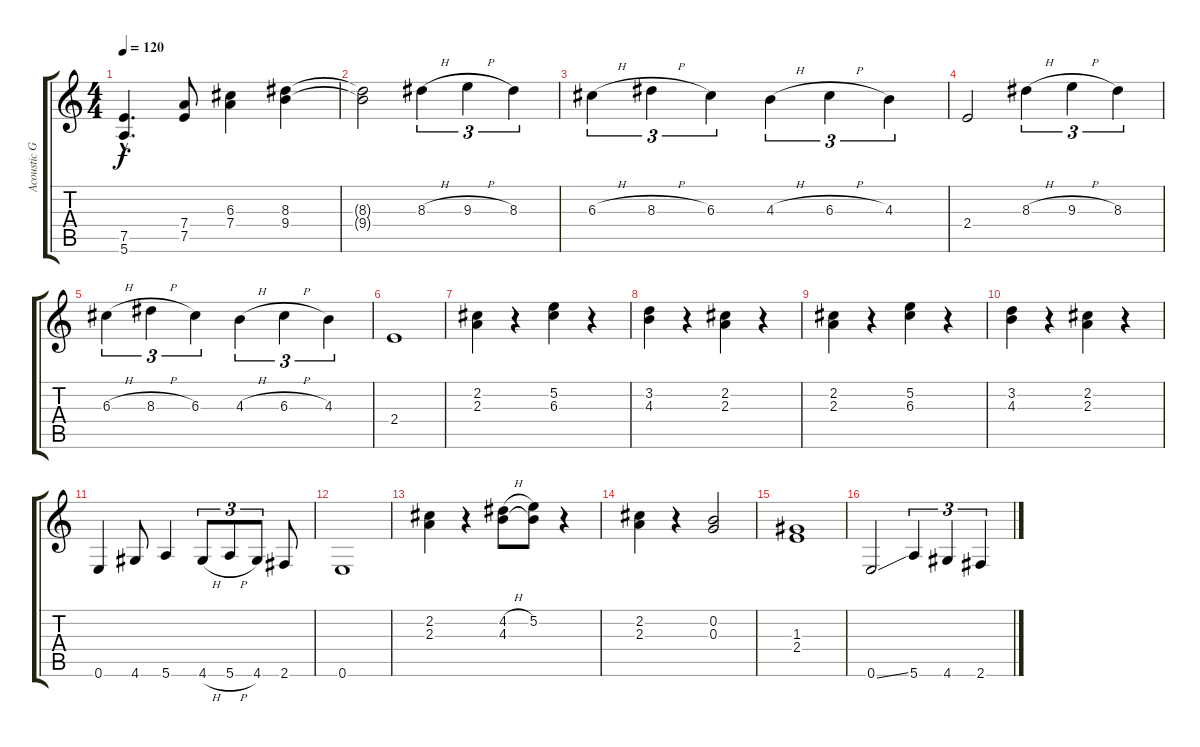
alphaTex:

\track ("Acoustic Guitar" "Acoustic G") {instrument acousticguitarnylon}
\staff {score tabs}
\tuning (E4 B3 G3 D3 A2 E2) {hide}
\ts (4 4)
\tempo 120
\clef g2
\ks c
(7.5{hac} 5.6{hac}).4{d dy f} (7.4 7.5).8 (6.3 7.4).4 (8.3 9.4).4 |
(8.3{t} 9.4{t}).2 8.3{h}.4{tu (3 2)} 9.3{h}.4{tu (3 2)} 8.3.4{tu (3 2)} |
6.3{h}.4{tu (3 2)} 8.3{h}.4{tu (3 2)} 6.3.4{tu (3 2)} 4.3{h}.4{tu (3 2)} 6.3{h}.4{tu (3 2)} 4.3.4{tu (3 2)} |
2.4.2 8.3{h}.4{tu (3 2)} 9.3{h}.4{tu (3 2)} 8.3.4{tu (3 2)} |
6.3{h}.4{tu (3 2)} 8.3{h}.4{tu (3 2)} 6.3.4{tu (3 2)} 4.3{h}.4{tu (3 2)} 6.3{h}.4{tu (3 2)} 4.3.4{tu (3 2)} |
2.4.1 |
(2.2 2.3).4 r.4 (5.2 6.3).4 r.4 |
(3.2 4.3).4 r.4 (2.2 2.3).4 r.4 |
(2.2 2.3).4 r.4 (5.2 6.3).4 r.4 |
(3.2 4.3).4 r.4 (2.2 2.3).4 r.4 |
0.6.4 4.6.8 5.6.4 4.6{h}.8{tu (3 2)} 5.6{h}.8{tu (3 2)} 4.6.8{tu (3 2)} 2.6.8 |
0.6.1 |
(2.2 2.3).4 r.4 (4.2{h} 4.3).8 (5.2 4.3{t}).8 r.4 |
(2.2 2.3).4 r.4 (0.2 0.3).2 |
(1.3 2.4).1 |
0.6{ss}.2 5.6.4{tu (3 2)} 4.6.4{tu (3 2)} 2.6.4{tu (3 2)}
